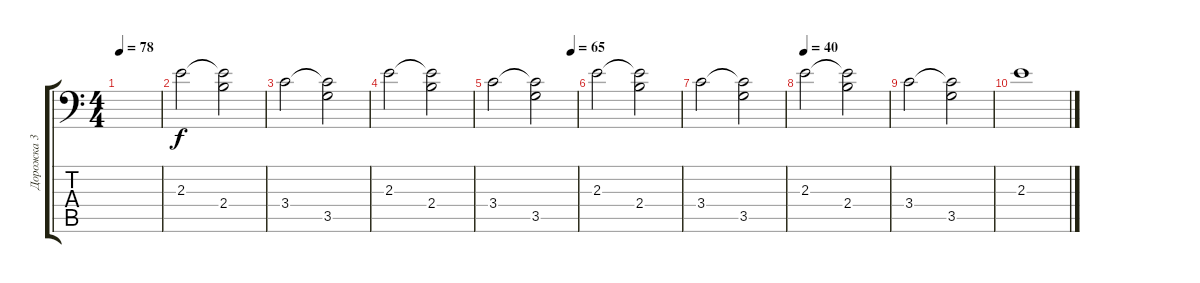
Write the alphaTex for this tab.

\track ("Дорожка 3" "Дорожка 3") {instrument overdrivenguitar}
\staff {score tabs}
\tuning (B3 Gb3 D3 A2 E2 A1) {hide}
\ts (4 4)
\tempo 78
\clef f4
\ks c
|
2.3.2 (2.3{t} 2.4).2 |
3.4.2 (3.4{t} 3.5).2 |
2.3.2 (2.3{t} 2.4).2 |
\tempo (65 0.9375)
3.4.2 (3.4{t} 3.5).2 |
2.3.2 (2.3{t} 2.4).2 |
3.4.2 (3.4{t} 3.5).2 |
\tempo 40
2.3.2 (2.3{t} 2.4).2 |
3.4.2 (3.4{t} 3.5).2 |
2.3.1
